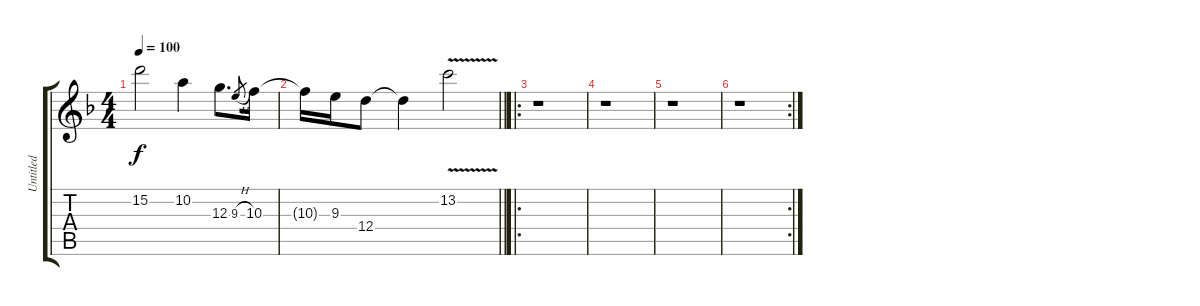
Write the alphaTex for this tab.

\track ("Untitled" "Untitled") {instrument overdrivenguitar}
\staff {score tabs}
\tuning (E4 B3 G3 D3 A2 E2) {hide}
\ts (4 4)
\tempo 100
\clef g2
\ks f
15.2{t}.2{dy f} 10.2.4 12.3.8{d} 9.3{h}.8{gr} 10.3.16 |
\barLineRight lightlight
10.3{t}.16 9.3.16 12.4.8 12.4{t}.4 13.2{v}.2 |
\ro
r.1 |
r.1 |
r.1 |
\rc 2
r.1
